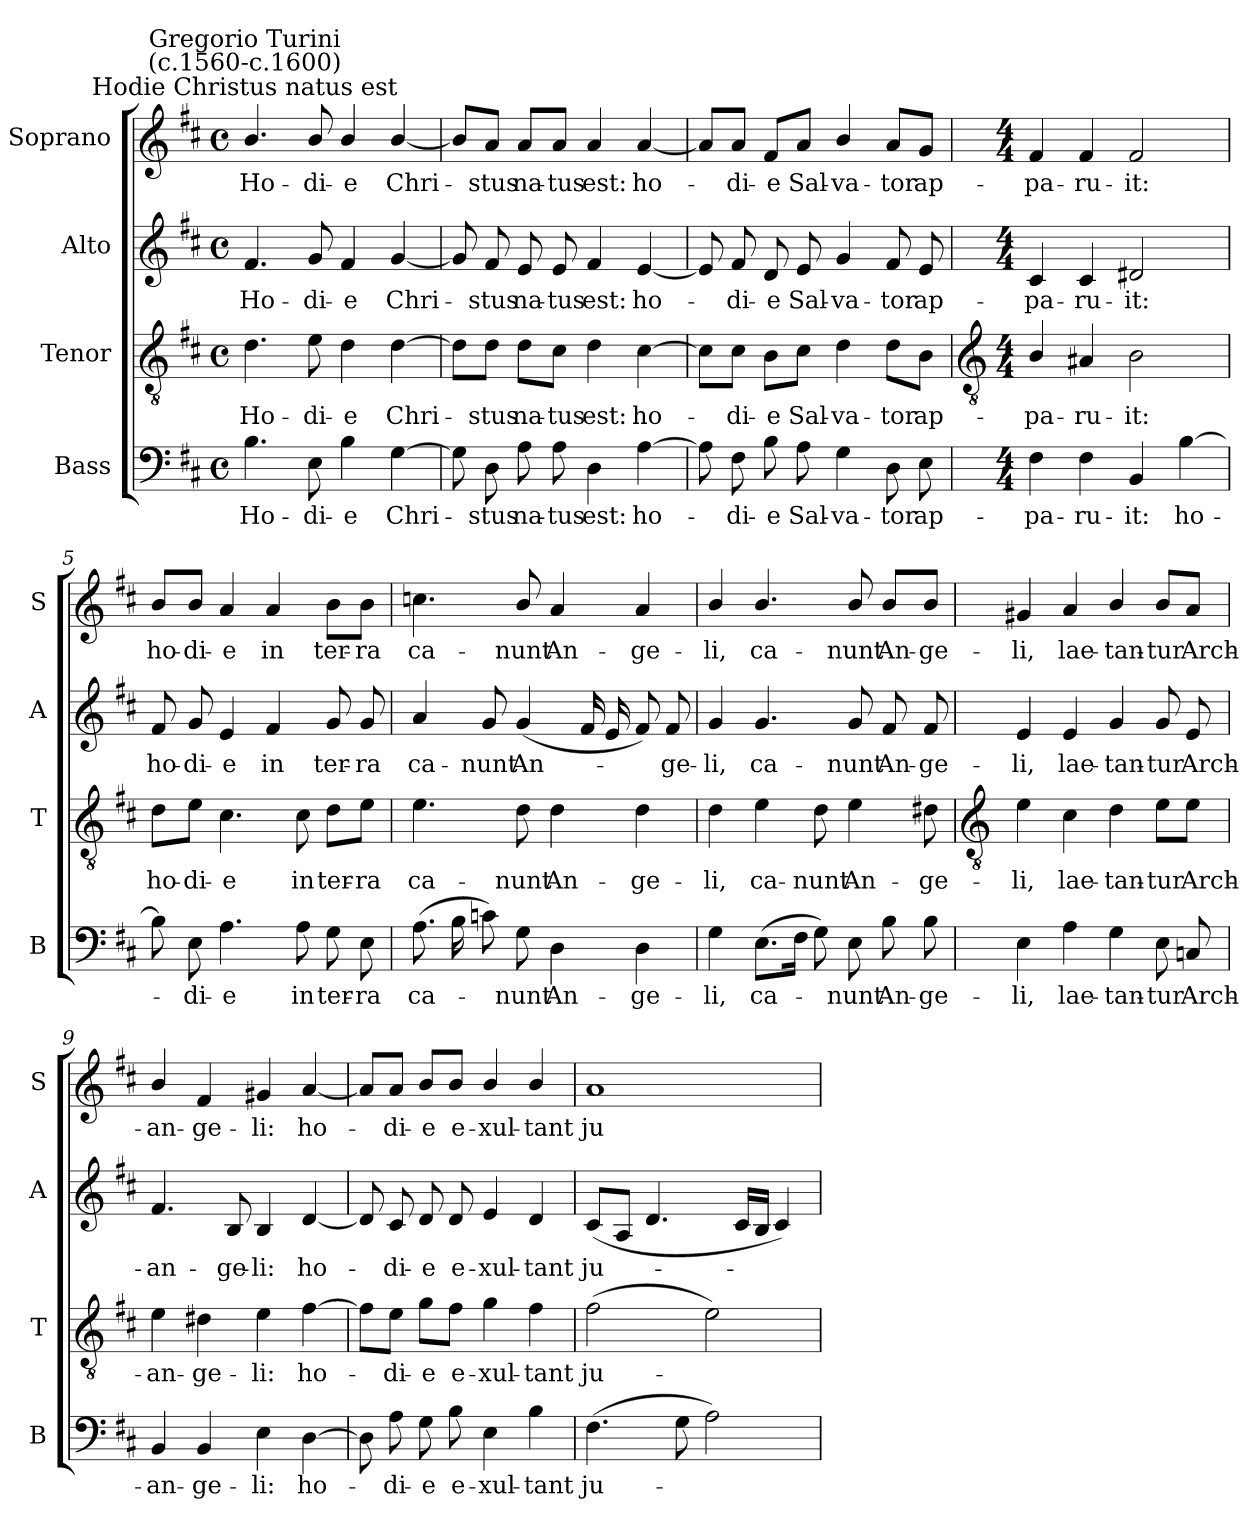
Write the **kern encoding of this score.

**kern	**text	**kern	**text	**kern	**text	**kern	**text
*part4	*part4	*part3	*part3	*part2	*part2	*part1	*part1
*staff4	*staff4	*staff3	*staff3	*staff2	*staff2	*staff1	*staff1
*I"Bass	*	*I"Tenor	*	*I"Alto	*	*I"Soprano	*
*I'B	*	*I'T	*	*I'A	*	*I'S	*
*clefF4	*	*clefGv2	*	*clefG2	*	*clefG2	*
*k[f#c#]	*	*k[f#c#]	*	*k[f#c#]	*	*k[f#c#]	*
*D:	*	*D:	*	*D:	*	*D:	*
*M4/4	*	*M4/4	*	*M4/4	*	*M4/4	*
*met(c)	*	*met(c)	*	*met(c)	*	*met(c)	*
=1	=1	=1	=1	=1	=1	=1	=1
!	!	!	!	!	!	!LO:TX:a:cj:t=Hodie Christus natus est	!
!	!	!	!	!	!	!LO:TX:a:cj:t=Gregorio Turini\n(c.1560-c.1600)	!
!	!LO:LY:b	!	!LO:LY:b	!	!LO:LY:b	!	!LO:LY:b
4.B	Ho-	4.d	Ho-	4.f#	Ho-	4.b/	Ho-
!	!LO:LY:b	!	!LO:LY:b	!	!LO:LY:b	!	!LO:LY:b
8E	-di-	8e	-di-	8g	-di-	8b/	-di-
!	!LO:LY:b	!	!LO:LY:b	!	!LO:LY:b	!	!LO:LY:b
4B	-e	4d	-e	4f#	-e	4b/	-e
!	!LO:LY:b	!	!LO:LY:b	!	!LO:LY:b	!	!LO:LY:b
[4G	Chri-	[4d	Chri-	[4g	Chri-	[4b/	Chri-
=2	=2	=2	=2	=2	=2	=2	=2
8G]	.	8d\L]	.	8g]	.	8b/L]	.
!	!LO:LY:b	!	!LO:LY:b	!	!LO:LY:b	!	!LO:LY:b
8D	stus	8d\J	stus	8f#	stus	8a/J	stus
!	!LO:LY:b	!	!LO:LY:b	!	!LO:LY:b	!	!LO:LY:b
8A	na-	8d\L	na-	8e	na-	8a/L	na-
!	!LO:LY:b	!	!LO:LY:b	!	!LO:LY:b	!	!LO:LY:b
8A	-tus	8c#\J	-tus	8e	-tus	8a/J	-tus
!	!LO:LY:b	!	!LO:LY:b	!	!LO:LY:b	!	!LO:LY:b
4D	est:	4d	est:	4f#	est:	4a	est:
!	!LO:LY:b	!	!LO:LY:b	!	!LO:LY:b	!	!LO:LY:b
[4A	ho-	[4c#	ho-	[4e	ho-	[4a	ho-
=3	=3	=3	=3	=3	=3	=3	=3
8A]	.	8c#\L]	.	8e]	.	8a/L]	.
!	!LO:LY:b	!	!LO:LY:b	!	!LO:LY:b	!	!LO:LY:b
8F#	di-	8c#\J	di-	8f#	di-	8a/J	di-
!	!LO:LY:b	!	!LO:LY:b	!	!LO:LY:b	!	!LO:LY:b
8B	-e	8B\L	-e	8d	-e	8f#/L	-e
!	!LO:LY:b	!	!LO:LY:b	!	!LO:LY:b	!	!LO:LY:b
8A	Sal-	8c#\J	Sal-	8e	Sal-	8a/J	Sal-
!	!LO:LY:b	!	!LO:LY:b	!	!LO:LY:b	!	!LO:LY:b
4G	-va-	4d	-va-	4g	-va-	4b/	-va-
!	!LO:LY:b	!	!LO:LY:b	!	!LO:LY:b	!	!LO:LY:b
8D	-tor	8d\L	-tor	8f#	-tor	8a/L	-tor
!	!LO:LY:b	!	!LO:LY:b	!	!LO:LY:b	!	!LO:LY:b
8E	ap-	8B\J	ap-	8e	ap-	8g/J	ap-
!!LO:LB:g=z
=4	=4	=4	=4	=4	=4	=4	=4
*	*	*clefGv2	*	*	*	*	*
*M4/4	*	*M4/4	*	*M4/4	*	*M4/4	*
!	!LO:LY:b	!	!LO:LY:b	!	!LO:LY:b	!	!LO:LY:b
4F#	-pa-	4B/	-pa-	4c#	-pa-	4f#	-pa-
!	!LO:LY:b	!	!LO:LY:b	!	!LO:LY:b	!	!LO:LY:b
4F#	-ru-	4A#X	-ru-	4c#	-ru-	4f#	-ru-
!	!LO:LY:b	!	!LO:LY:b	!	!LO:LY:b	!	!LO:LY:b
4BB	-it:	2B	-it:	2d#X	-it:	2f#	-it:
!	!LO:LY:b	!	!	!	!	!	!
[4B	ho-	.	.	.	.	.	.
=5	=5	=5	=5	=5	=5	=5	=5
!	!	!	!LO:LY:b	!	!LO:LY:b	!	!LO:LY:b
8B]	.	8d\L	ho-	8f#	ho-	8b/L	ho-
!	!LO:LY:b	!	!LO:LY:b	!	!LO:LY:b	!	!LO:LY:b
8E	di-	8e\J	-di-	8g	-di-	8b/J	-di-
!	!LO:LY:b	!	!LO:LY:b	!	!LO:LY:b	!	!LO:LY:b
4.A	-e	4.c#	-e	4e	-e	4a	-e
!	!	!	!	!	!LO:LY:b	!	!LO:LY:b
.	.	.	.	4f#	in	4a	in
!	!LO:LY:b	!	!LO:LY:b	!	!	!	!
8A	in	8c#	in	.	.	.	.
!	!LO:LY:b	!	!LO:LY:b	!	!LO:LY:b	!	!LO:LY:b
8G	ter-	8d\L	ter-	8g	ter-	8b\L	ter-
!	!LO:LY:b	!	!LO:LY:b	!	!LO:LY:b	!	!LO:LY:b
8E	-ra	8e\J	-ra	8g	-ra	8b\J	-ra
=6	=6	=6	=6	=6	=6	=6	=6
!	!LO:LY:b	!	!LO:LY:b	!	!LO:LY:b	!	!LO:LY:b
(>8.AL	ca-	4.e	ca-	4a	ca-	4.ccn	ca-
16BL	.	.	.	.	.	.	.
!	!	!	!	!	!LO:LY:b	!	!
8cnJ)	.	.	.	8g	-nunt	.	.
!	!LO:LY:b	!	!LO:LY:b	!	!LO:LY:b	!	!LO:LY:b
8G	nunt	8d	-nunt	(<4g	An-	8b/	-nunt
!	!LO:LY:b	!	!LO:LY:b	!	!	!	!LO:LY:b
4D	An-	4d	An-	.	.	4a	An-
.	.	.	.	16f#LL	.	.	.
.	.	.	.	16e	.	.	.
!	!LO:LY:b	!	!LO:LY:b	!	!	!	!LO:LY:b
4D	-ge-	4d	-ge-	8f#J)	.	4a	-ge-
!	!	!	!	!	!LO:LY:b	!	!
.	.	.	.	8f#	ge-	.	.
=7	=7	=7	=7	=7	=7	=7	=7
!	!LO:LY:b	!	!LO:LY:b	!	!LO:LY:b	!	!LO:LY:b
4G	-li,	4d	-li,	4g	-li,	4b/	-li,
!	!LO:LY:b	!	!LO:LY:b	!	!LO:LY:b	!	!LO:LY:b
(>8.EL	ca-	4e	ca-	4.g	ca-	4.b/	ca-
16F#J	.	.	.	.	.	.	.
!	!	!	!LO:LY:b	!	!	!	!
8G)	.	8d	-nunt	.	.	.	.
!	!LO:LY:b	!	!LO:LY:b	!	!LO:LY:b	!	!LO:LY:b
8E	nunt	4e	An-	8g	-nunt	8b/	-nunt
!	!LO:LY:b	!	!	!	!LO:LY:b	!	!LO:LY:b
8B	An-	.	.	8f#	An-	8b/L	An-
!	!LO:LY:b	!	!LO:LY:b	!	!LO:LY:b	!	!LO:LY:b
8B	-ge-	8d#X	-ge-	8f#	-ge-	8b/J	-ge-
!!LO:LB:g=z
=8	=8	=8	=8	=8	=8	=8	=8
*	*	*clefGv2	*	*	*	*	*
!	!LO:LY:b	!	!LO:LY:b	!	!LO:LY:b	!	!LO:LY:b
4E	-li,	4e	-li,	4e	-li,	4g#X	-li,
!	!LO:LY:b	!	!LO:LY:b	!	!LO:LY:b	!	!LO:LY:b
4A	lae-	4c#	lae-	4e	lae-	4a	lae-
!	!LO:LY:b	!	!LO:LY:b	!	!LO:LY:b	!	!LO:LY:b
4G	-tan-	4d	-tan-	4g	-tan-	4b/	-tan-
!	!LO:LY:b	!	!LO:LY:b	!	!LO:LY:b	!	!LO:LY:b
8E	-tur	8e\L	-tur	8g	-tur	8b/L	-tur
!	!LO:LY:b	!	!LO:LY:b	!	!LO:LY:b	!	!LO:LY:b
8Cn	Arch-	8e\J	Arch-	8e	Arch-	8a/J	Arch-
=9	=9	=9	=9	=9	=9	=9	=9
!	!LO:LY:b	!	!LO:LY:b	!	!LO:LY:b	!	!LO:LY:b
4BB	-an-	4e	-an-	4.f#	-an-	4b/	-an-
!	!LO:LY:b	!	!LO:LY:b	!	!	!	!LO:LY:b
4BB	-ge-	4d#X	-ge-	.	.	4f#	-ge-
!	!	!	!	!	!LO:LY:b	!	!
.	.	.	.	8B	-ge-	.	.
!	!LO:LY:b	!	!LO:LY:b	!	!LO:LY:b	!	!LO:LY:b
4E	-li:	4e	-li:	4B	-li:	4g#X	-li:
!	!LO:LY:b	!	!LO:LY:b	!	!LO:LY:b	!	!LO:LY:b
[4D	ho-	[4f#	ho-	[4d	ho-	[4a	ho-
=10	=10	=10	=10	=10	=10	=10	=10
8D]	.	8f#\L]	.	8d]	.	8a/L]	.
!	!LO:LY:b	!	!LO:LY:b	!	!LO:LY:b	!	!LO:LY:b
8A	di-	8e\J	di-	8c#	di-	8a/J	di-
!	!LO:LY:b	!	!LO:LY:b	!	!LO:LY:b	!	!LO:LY:b
8G	-e	8g\L	-e	8d	-e	8b/L	-e
!	!LO:LY:b	!	!LO:LY:b	!	!LO:LY:b	!	!LO:LY:b
8B	e-	8f#\J	e-	8d	e-	8b/J	e-
!	!LO:LY:b	!	!LO:LY:b	!	!LO:LY:b	!	!LO:LY:b
4E	-xul-	4g	-xul-	4e	-xul-	4b/	-xul-
!	!LO:LY:b	!	!LO:LY:b	!	!LO:LY:b	!	!LO:LY:b
4B	-tant	4f#	-tant	4d	-tant	4b/	-tant
=11	=11	=11	=11	=11	=11	=11	=11
!	!LO:LY:b	!	!LO:LY:b	!	!LO:LY:b	!	!LO:LY:b
(>4.F#	ju-	(>2f#	ju-	(<8c#L	ju-	1a	ju-
.	.	.	.	8AJ	.	.	.
.	.	.	.	4.d	.	.	.
8G	.	.	.	.	.	.	.
2A)	.	2e)	.	.	.	.	.
.	.	.	.	16c#LL	.	.	.
.	.	.	.	16BJJ	.	.	.
.	.	.	.	4c#)	.	.	.
=	=	=	=	=	=	=	=
*-	*-	*-	*-	*-	*-	*-	*-
